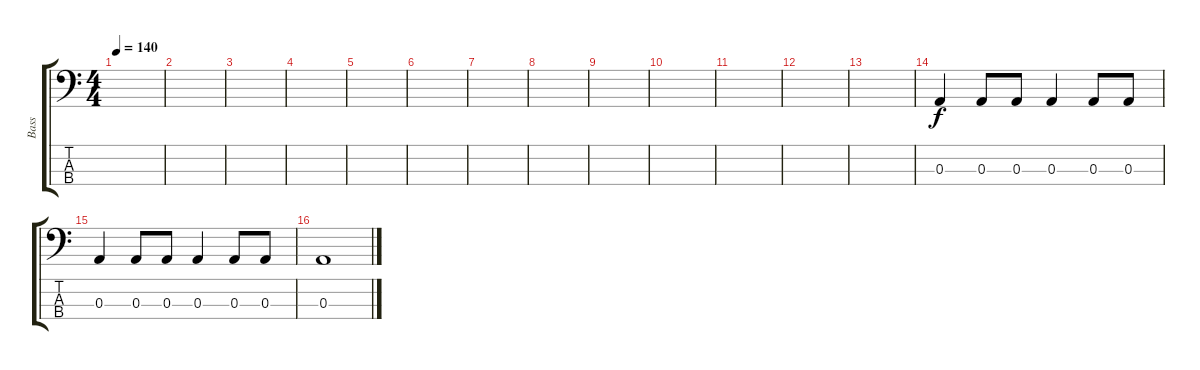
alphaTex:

\track ("Bass" "Bass") {instrument electricbassfinger}
\staff {score tabs}
\tuning (G2 D2 A1 E1) {hide}
\ts (4 4)
\tempo 140
\clef f4
\ks c
|
|
|
|
|
|
|
|
|
|
|
|
|
0.3.4 0.3.8 0.3.8 0.3.4 0.3.8 0.3.8 |
0.3.4 0.3.8 0.3.8 0.3.4 0.3.8 0.3.8 |
0.3.1
